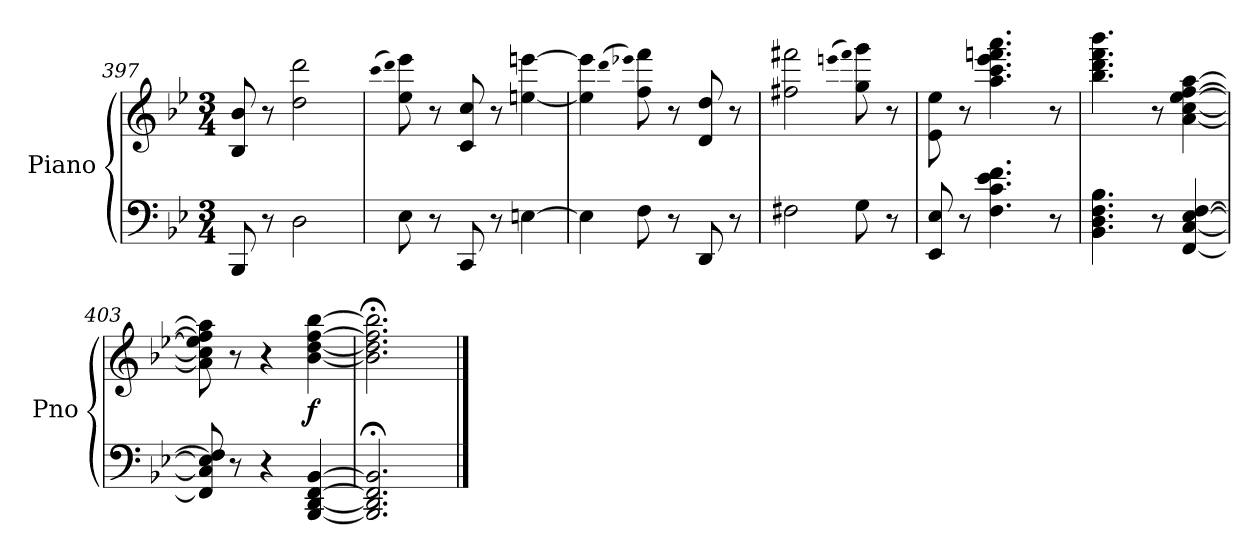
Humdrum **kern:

**kern	**kern	**dynam
*part1	*part1	*part1
*staff2	*staff1	*staff1/2
*I"Piano	*	*
*I'Pno	*	*
*clefF4	*clefG2	*
*k[b-e-]	*k[b-e-]	*
*M3/4	*M3/4	*
=397	=397	=397
8BBB-/	8B-/ 8b-/	.
8r	8r	.
2D\	2dd\ 2ddd\	.
=398	=398	=398
.	(qccc	.
.	qddd)	.
8E-\	8ee-\ 8eee-\	.
8r	8r	.
8CC/	8c/ 8cc/	.
8r	8r	.
[4En\	[4een\ [4eeen\	.
=399	=399	=399
4E\]	4ee]\ 4eee]\	.
.	(qddd	.
.	qeee-X)	.
8F\	8ff\ 8fff\	.
8r	8r	.
8DD/	8d/ 8dd/	.
8r	8r	.
=400	=400	=400
2F#X\	2ff#X\ 2fff#X\	.
.	(qeeen	.
.	qfff#)	.
8G\	8gg\ 8ggg\	.
8r	8r	.
=401	=401	=401
8EE-/ 8E-/	8e-\ 8ee-\	.
8r	8r	.
4.F\ 4.c\ 4.e-\ 4.f\	4.aa\ 4.ccc\ 4.eee-\ 4.fffn\ 4.aaa\	.
8r	8r	.
=402	=402	=402
4.BB-\ 4.D\ 4.F\ 4.B-\	4.bb-\ 4.ddd\ 4.fff\ 4.bbb-\	.
8r	8r	.
[4FF/ [4C/ [4E-/ [4F/	[4a\ [4cc\ [4ee-\ [4ff\ [4aa\	.
=403	=403	=403
8FF]/ 8C]/ 8E-]/ 8F]/	8a]\ 8cc]\ 8ee-]\ 8ff]\ 8aa]\	.
8r	8r	.
4r	4r	.
[4BBB-/ [4DD/ [4FF/ [4BB-/	[4b-\ [4dd\ [4ff\ [4bb-\	f
=404	=404	=404
2.BBB-];</ 2.DD];</ 2.FF];</ 2.BB-];</	2.b-];<\ 2.dd];<\ 2.ff];<\ 2.bb-];<\	.
==	==	==
*-	*-	*-
